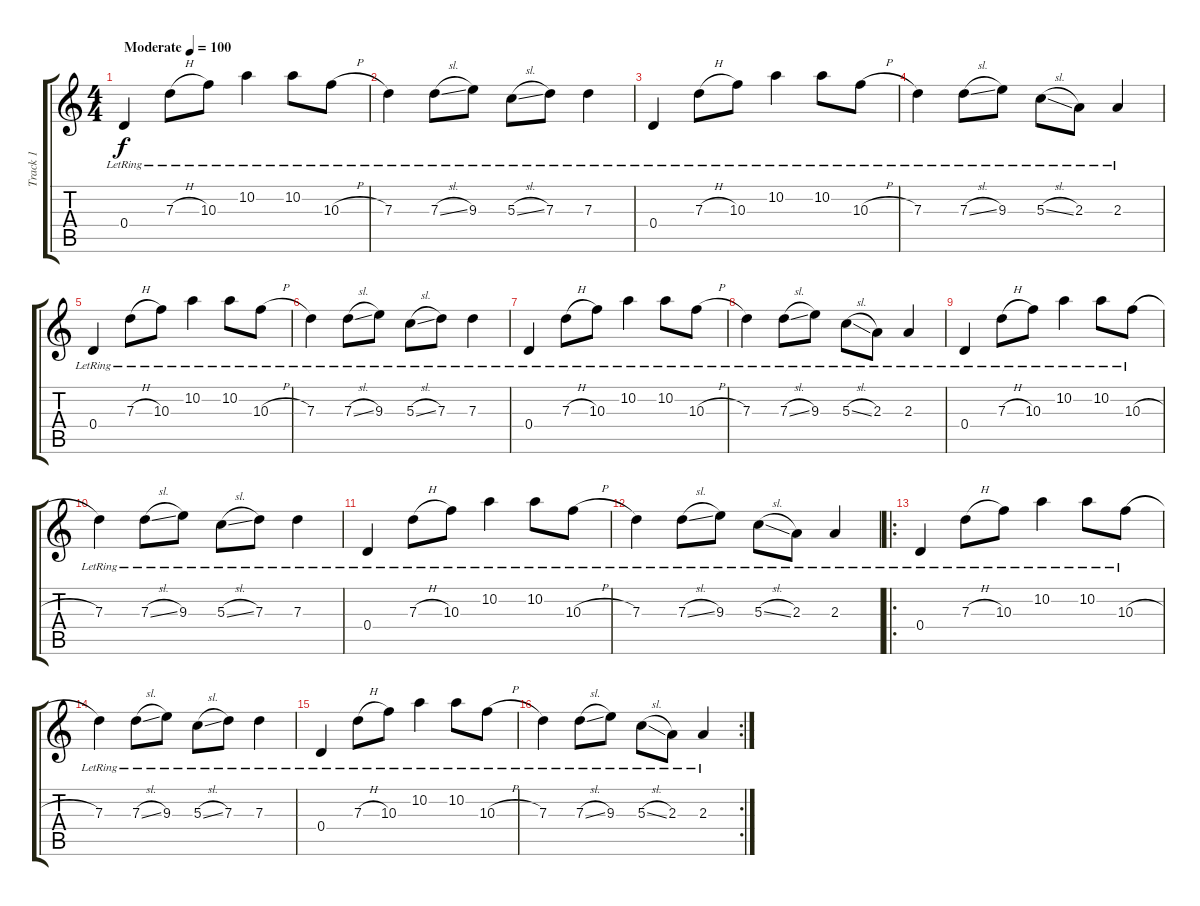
\track ("Track 1" "Track 1") {instrument acousticguitarsteel}
\staff {score tabs}
\tuning (E4 B3 G3 D3 A2 D2) {hide}
\ts (4 4)
\tempo (100 "Moderate")
\clef g2
\ks c
0.4{lr}.4{dy f instrument acousticguitarsteel} 7.3{h lr}.8 10.3{lr}.8 10.2{lr}.4 10.2{lr}.8 10.3{h lr}.8 |
7.3{lr}.4 7.3{sl lr}.8 9.3{lr}.8 5.3{sl lr}.8 7.3{lr}.8 7.3{lr}.4 |
0.4{lr}.4 7.3{h lr}.8 10.3{lr}.8 10.2{lr}.4 10.2{lr}.8 10.3{h lr}.8 |
7.3{lr}.4 7.3{sl lr}.8 9.3{lr}.8 5.3{sl lr}.8 2.3{lr}.8 2.3{lr}.4 |
0.4{lr}.4 7.3{h lr}.8 10.3{lr}.8 10.2{lr}.4 10.2{lr}.8 10.3{h lr}.8 |
7.3{lr}.4 7.3{sl lr}.8 9.3{lr}.8 5.3{sl lr}.8 7.3{lr}.8 7.3{lr}.4 |
0.4{lr}.4 7.3{h lr}.8 10.3{lr}.8 10.2{lr}.4 10.2{lr}.8 10.3{h lr}.8 |
7.3{lr}.4 7.3{sl lr}.8 9.3{lr}.8 5.3{sl lr}.8 2.3{lr}.8 2.3{lr}.4 |
0.4{lr}.4 7.3{h lr}.8 10.3{lr}.8 10.2{lr}.4 10.2{lr}.8 10.3{h lr}.8 |
7.3{lr}.4 7.3{sl lr}.8 9.3{lr}.8 5.3{sl lr}.8 7.3{lr}.8 7.3{lr}.4 |
0.4{lr}.4 7.3{h lr}.8 10.3{lr}.8 10.2{lr}.4 10.2{lr}.8 10.3{h lr}.8 |
7.3{lr}.4 7.3{sl lr}.8 9.3{lr}.8 5.3{sl lr}.8 2.3{lr}.8 2.3{lr}.4 |
\ro
0.4{lr}.4 7.3{h lr}.8 10.3{lr}.8 10.2{lr}.4 10.2{lr}.8 10.3{h lr}.8 |
7.3{lr}.4 7.3{sl lr}.8 9.3{lr}.8 5.3{sl lr}.8 7.3{lr}.8 7.3{lr}.4 |
0.4{lr}.4 7.3{h lr}.8 10.3{lr}.8 10.2{lr}.4 10.2{lr}.8 10.3{h lr}.8 |
\rc 2
7.3{lr}.4 7.3{sl lr}.8 9.3{lr}.8 5.3{sl lr}.8 2.3{lr}.8 2.3{lr}.4
